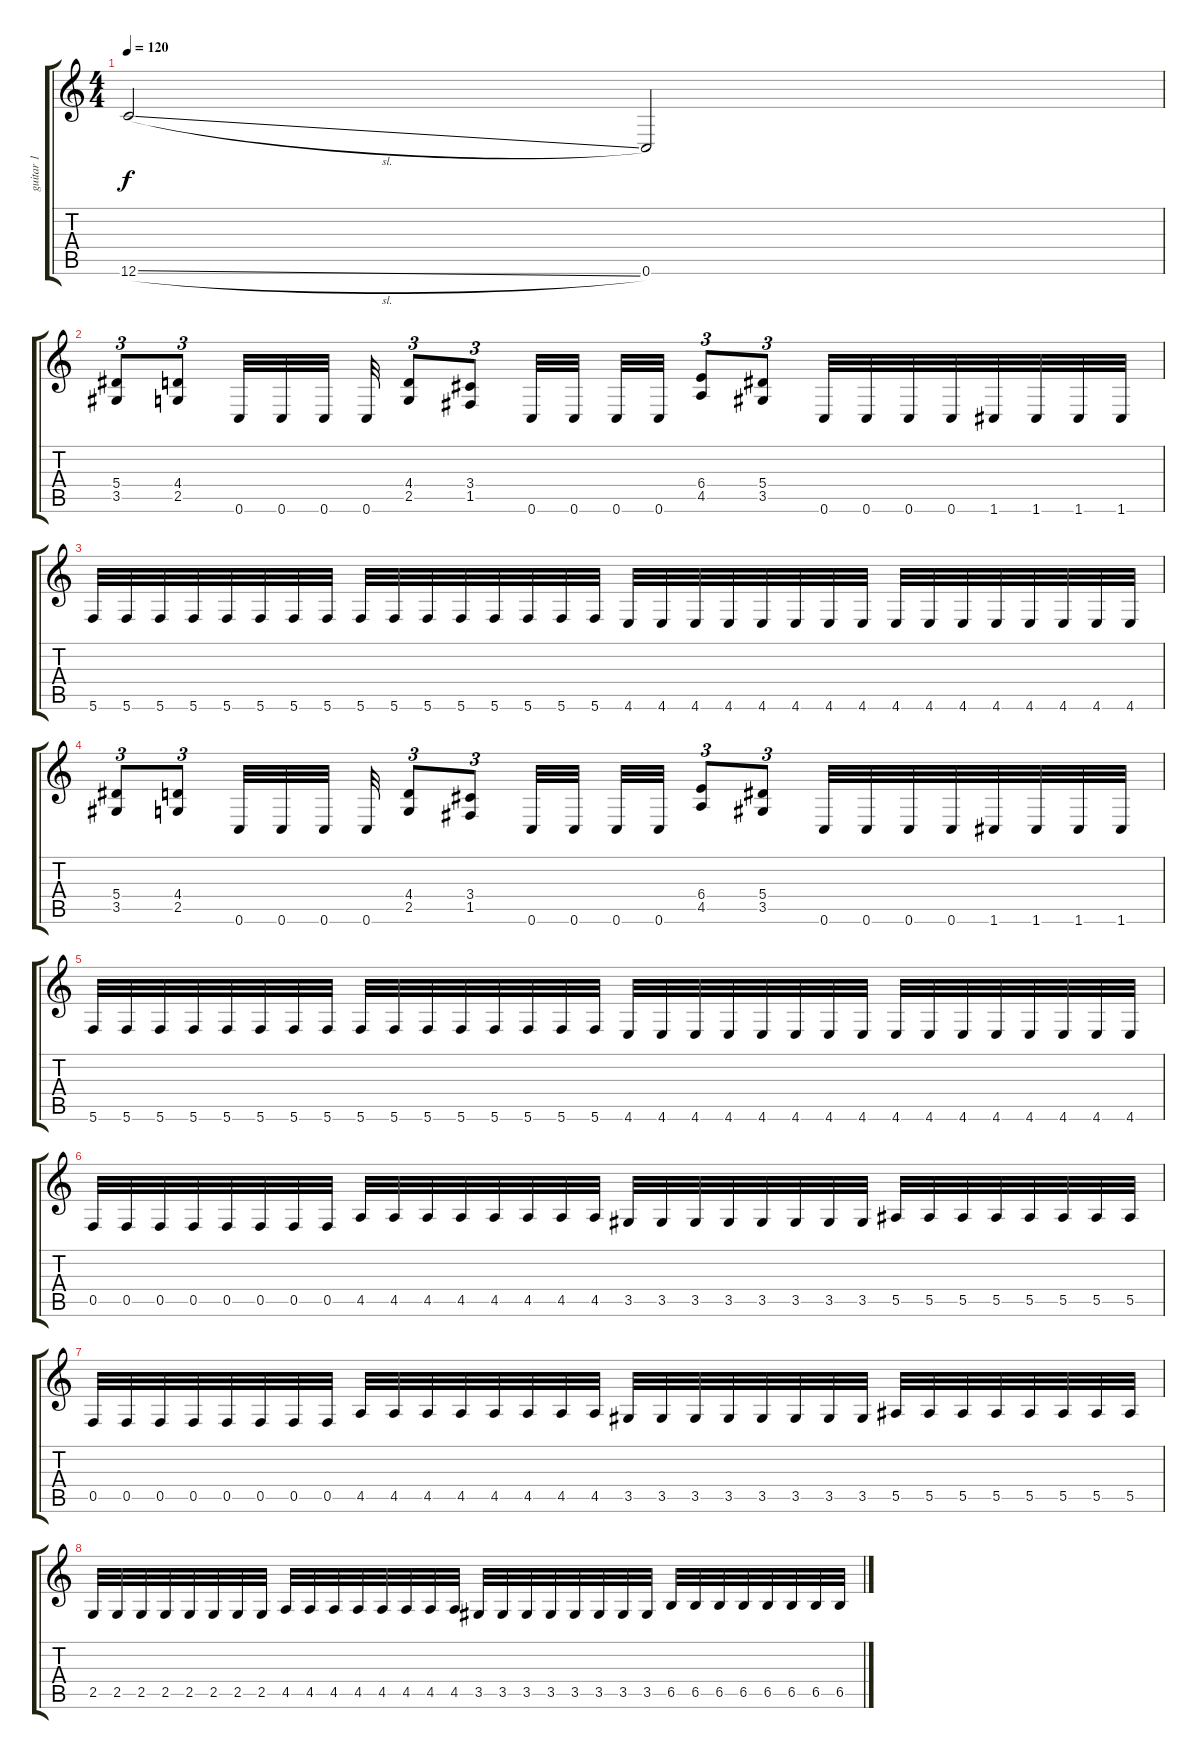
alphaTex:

\track ("guitar 1" "guitar 1") {instrument distortionguitar}
\staff {score tabs}
\tuning (C4 G3 Eb3 Bb2 F2 C2) {hide}
\ts (4 4)
\tempo 120
\clef g2
\ks c
12.6{sl}.2{dy f} 0.6.2 |
(5.4 3.5).8{tu (3 2)} (4.4 2.5).8{tu (3 2)} 0.6.32 0.6.32 0.6.32 0.6.32 (4.4 2.5).8{tu (3 2)} (3.4 1.5).8{tu (3 2)} 0.6.32 0.6.32 0.6.32 0.6.32 (6.4 4.5).8{tu (3 2)} (5.4 3.5).8{tu (3 2)} 0.6.32 0.6.32 0.6.32 0.6.32 1.6.32 1.6.32 1.6.32 1.6.32 |
5.6.32 5.6.32 5.6.32 5.6.32 5.6.32 5.6.32 5.6.32 5.6.32 5.6.32 5.6.32 5.6.32 5.6.32 5.6.32 5.6.32 5.6.32 5.6.32 4.6.32 4.6.32 4.6.32 4.6.32 4.6.32 4.6.32 4.6.32 4.6.32 4.6.32 4.6.32 4.6.32 4.6.32 4.6.32 4.6.32 4.6.32 4.6.32 |
(5.4 3.5).8{tu (3 2)} (4.4 2.5).8{tu (3 2)} 0.6.32 0.6.32 0.6.32 0.6.32 (4.4 2.5).8{tu (3 2)} (3.4 1.5).8{tu (3 2)} 0.6.32 0.6.32 0.6.32 0.6.32 (6.4 4.5).8{tu (3 2)} (5.4 3.5).8{tu (3 2)} 0.6.32 0.6.32 0.6.32 0.6.32 1.6.32 1.6.32 1.6.32 1.6.32 |
5.6.32 5.6.32 5.6.32 5.6.32 5.6.32 5.6.32 5.6.32 5.6.32 5.6.32 5.6.32 5.6.32 5.6.32 5.6.32 5.6.32 5.6.32 5.6.32 4.6.32 4.6.32 4.6.32 4.6.32 4.6.32 4.6.32 4.6.32 4.6.32 4.6.32 4.6.32 4.6.32 4.6.32 4.6.32 4.6.32 4.6.32 4.6.32 |
0.5.32 0.5.32 0.5.32 0.5.32 0.5.32 0.5.32 0.5.32 0.5.32 4.5.32 4.5.32 4.5.32 4.5.32 4.5.32 4.5.32 4.5.32 4.5.32 3.5.32 3.5.32 3.5.32 3.5.32 3.5.32 3.5.32 3.5.32 3.5.32 5.5.32 5.5.32 5.5.32 5.5.32 5.5.32 5.5.32 5.5.32 5.5.32 |
0.5.32 0.5.32 0.5.32 0.5.32 0.5.32 0.5.32 0.5.32 0.5.32 4.5.32 4.5.32 4.5.32 4.5.32 4.5.32 4.5.32 4.5.32 4.5.32 3.5.32 3.5.32 3.5.32 3.5.32 3.5.32 3.5.32 3.5.32 3.5.32 5.5.32 5.5.32 5.5.32 5.5.32 5.5.32 5.5.32 5.5.32 5.5.32 |
2.5.32 2.5.32 2.5.32 2.5.32 2.5.32 2.5.32 2.5.32 2.5.32 4.5.32 4.5.32 4.5.32 4.5.32 4.5.32 4.5.32 4.5.32 4.5.32 3.5.32 3.5.32 3.5.32 3.5.32 3.5.32 3.5.32 3.5.32 3.5.32 6.5.32 6.5.32 6.5.32 6.5.32 6.5.32 6.5.32 6.5.32 6.5.32
